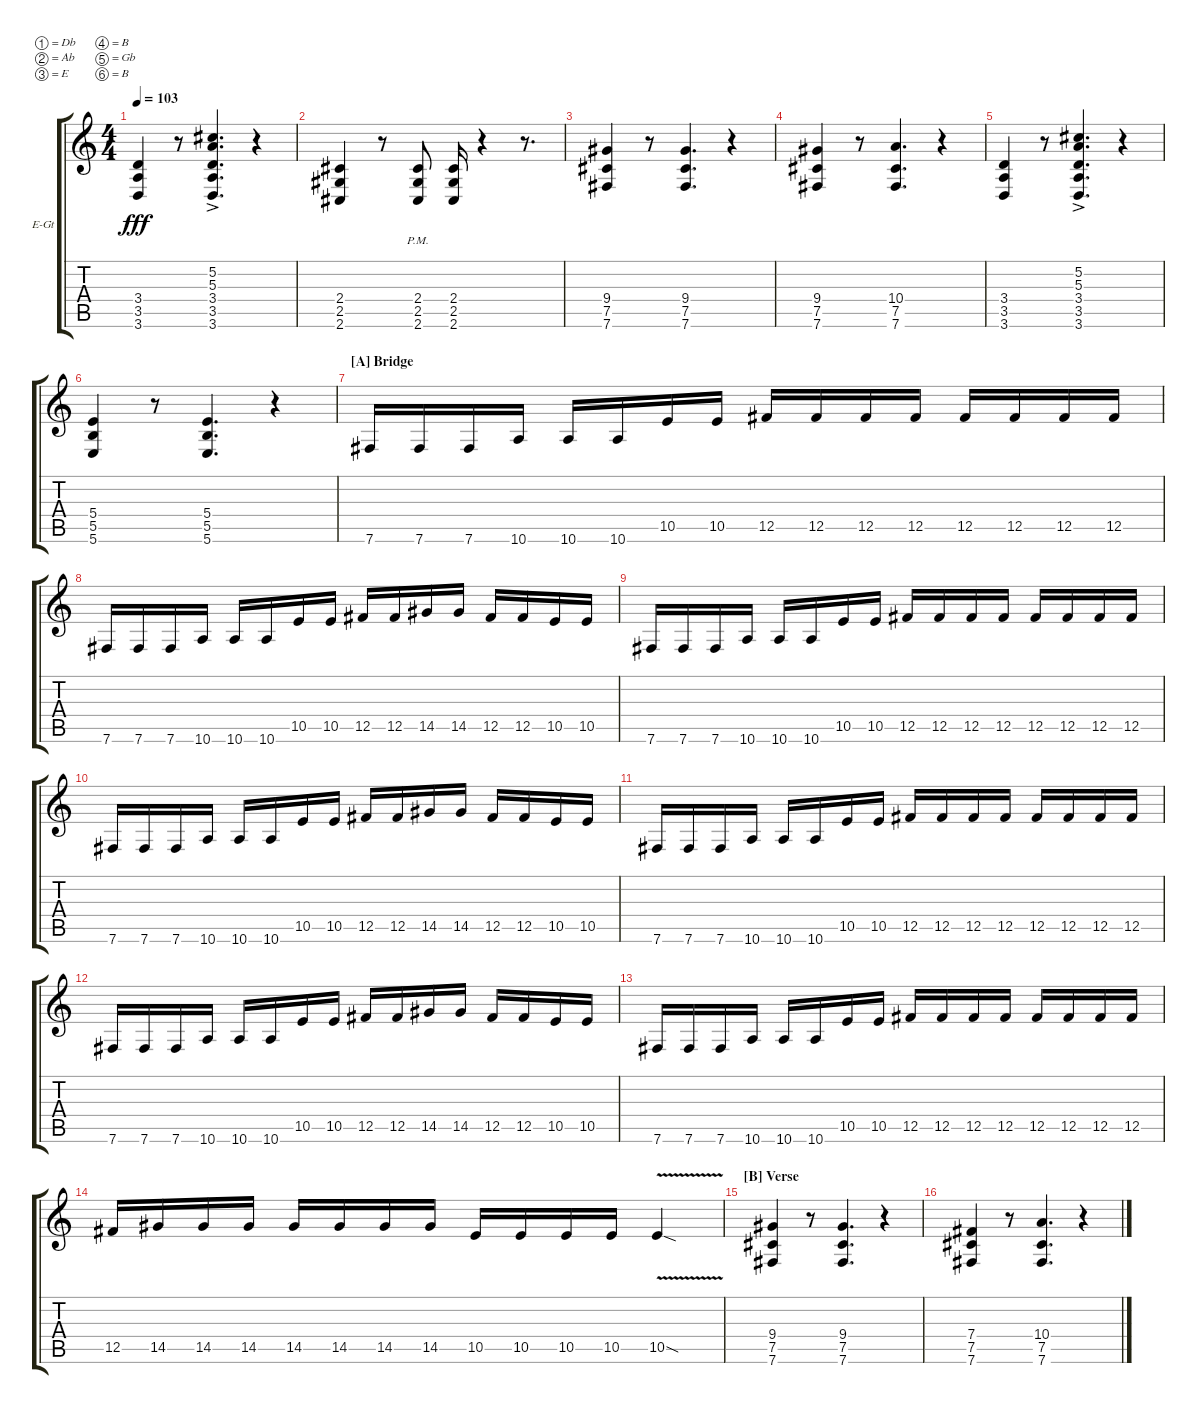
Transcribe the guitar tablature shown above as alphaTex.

\bracketExtendMode groupsimilarinstruments
\firstSystemTrackNameOrientation horizontal
\otherSystemsTrackNameOrientation horizontal
\track ("Серж - dist" "E-Gt") {instrument overdrivenguitar}
\staff {score tabs}
\tuning (Db4 Ab3 E3 B2 Gb2 B1)
\ts (4 4)
\tempo 103
\clef g2
\ks c
(3.5 3.4 3.6).4{dy fff} r.8 (3.6 3.5 3.4 5.3{ac} 5.2{ac}).4{d} r.4 |
(2.5 2.4 2.6).4 r.8 (2.6{pm} 2.5{pm} 2.4{pm}).8 (2.6 2.5 2.4).16 r.4 r.8{d} |
(7.5 9.4 7.6).4 r.8 (7.6 7.5 9.4).4{d} r.4 |
(7.5 9.4 7.6).4 r.8 (7.6 7.5 10.4).4{d} r.4 |
(3.5 3.4 3.6).4 r.8 (3.6 3.5 3.4 5.3{ac} 5.2{ac}).4{d} r.4 |
(5.5 5.4 5.6).4 r.8 (5.6 5.5 5.4).4{d} r.4 |
\section ("A" "Bridge")
7.6.16 7.6.16 7.6.16 10.6.16 10.6.16 10.6.16 10.5.16 10.5.16 12.5.16 12.5.16 12.5.16 12.5.16 12.5.16 12.5.16 12.5.16 12.5.16 |
7.6.16 7.6.16 7.6.16 10.6.16 10.6.16 10.6.16 10.5.16 10.5.16 12.5.16 12.5.16 14.5.16 14.5.16 12.5.16 12.5.16 10.5.16 10.5.16 |
7.6.16 7.6.16 7.6.16 10.6.16 10.6.16 10.6.16 10.5.16 10.5.16 12.5.16 12.5.16 12.5.16 12.5.16 12.5.16 12.5.16 12.5.16 12.5.16 |
7.6.16 7.6.16 7.6.16 10.6.16 10.6.16 10.6.16 10.5.16 10.5.16 12.5.16 12.5.16 14.5.16 14.5.16 12.5.16 12.5.16 10.5.16 10.5.16 |
7.6.16 7.6.16 7.6.16 10.6.16 10.6.16 10.6.16 10.5.16 10.5.16 12.5.16 12.5.16 12.5.16 12.5.16 12.5.16 12.5.16 12.5.16 12.5.16 |
7.6.16 7.6.16 7.6.16 10.6.16 10.6.16 10.6.16 10.5.16 10.5.16 12.5.16 12.5.16 14.5.16 14.5.16 12.5.16 12.5.16 10.5.16 10.5.16 |
7.6.16 7.6.16 7.6.16 10.6.16 10.6.16 10.6.16 10.5.16 10.5.16 12.5.16 12.5.16 12.5.16 12.5.16 12.5.16 12.5.16 12.5.16 12.5.16 |
12.5.16 14.5.16 14.5.16 14.5.16 14.5.16 14.5.16 14.5.16 14.5.16 10.5.16 10.5.16 10.5.16 10.5.16 10.5{v sod}.4 |
\section ("B" "Verse")
(7.5 9.4 7.6).4 r.8 (7.6 7.5 9.4).4{d} r.4 |
(7.5 7.4 7.6).4 r.8 (7.6 7.5 10.4).4{d} r.4
